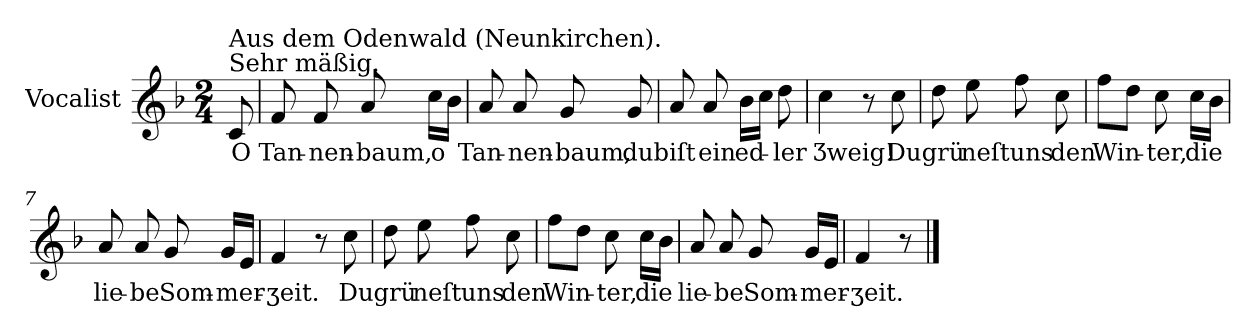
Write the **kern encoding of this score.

**kern	**text
*part1	*part1
*staff1	*staff1
*I"Vocalist	*
*k[b-]	*
*F:	*
*M2/4	*
=	=
!LO:TX:a:t=Sehr mäßig.	!
!LO:TX:a:t=Aus dem Odenwald (Neunkirchen).	!
8c	O
=1	=1
8f	Tan-
8f	-nen-
8a	-baum,
16ccLL	o
16b-JJ	.
=2	=2
8a	Tan-
8a	-nen-
8g	-baum,
8g	du
=3	=3
8a	biſt
8a	ein
16b-LL	ed-
16ccJJ	.
8dd	-ler
=4	=4
4cc	Ʒweig!
8r	.
8cc	Du
=5	=5
8dd	grü
8ee	neſt
8ff	uns
8cc	den
=6	=6
8ffL	Win-
8ddJ	.
8cc	-ter,
16ccLL	die
16b-JJ	.
=7	=7
8a	lie-
8a	-be
8g	Som-
16gLL	-mer-
16eJJ	.
=8	=8
4f	-ʒeit.
8r	.
8cc	Du
=9	=9
8dd	grü
8ee	neſt
8ff	uns
8cc	den
=10	=10
8ffL	Win-
8ddJ	.
8cc	-ter,
16ccLL	die
16b-JJ	.
=11	=11
8a	lie-
8a	-be
8g	Som-
16gLL	-mer-
16eJJ	.
=12	=12
4f	-ʒeit.
8r	.
==	==
*-	*-
